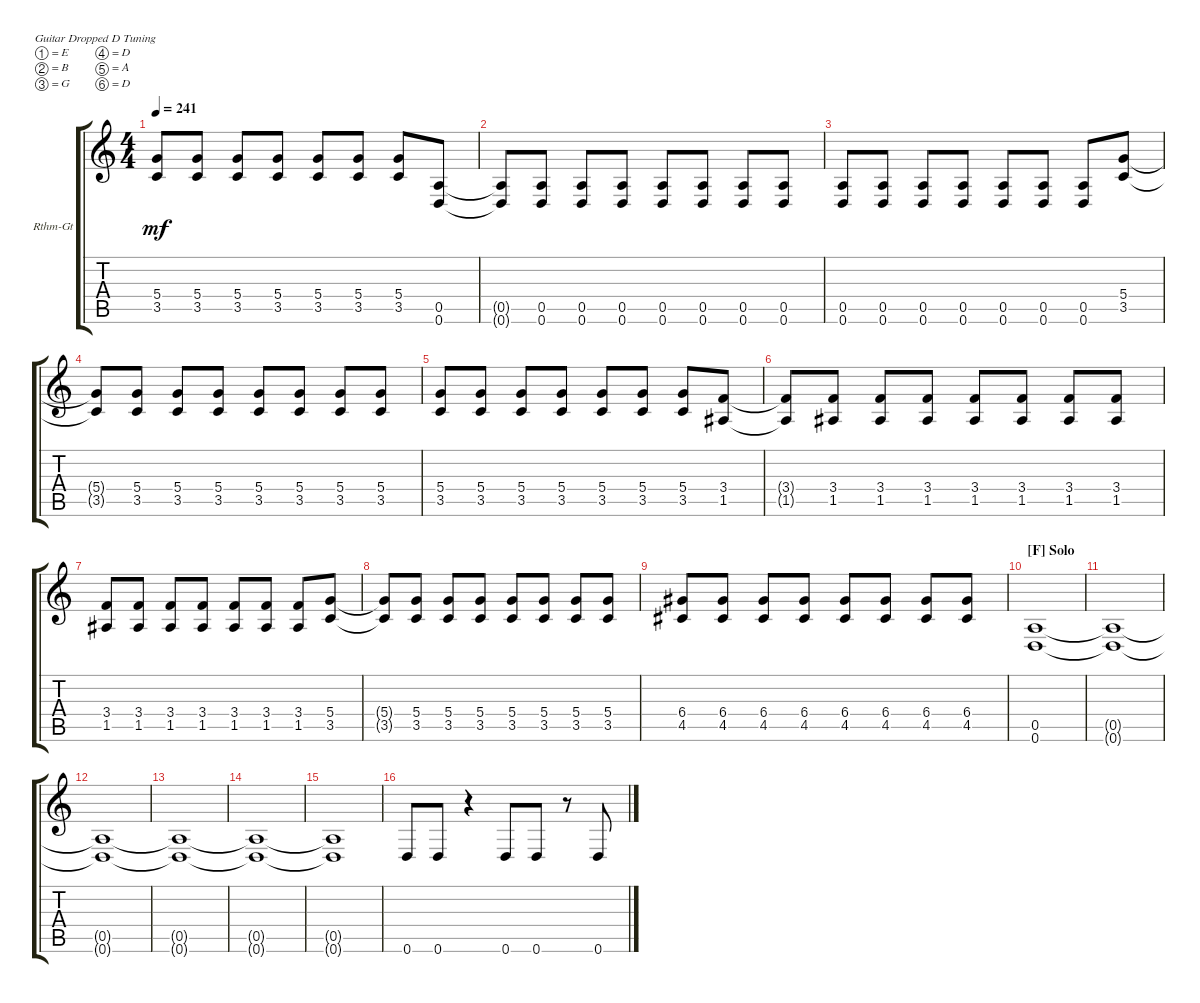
\defaultSystemsLayout 4
\bracketExtendMode groupsimilarinstruments
\firstSystemTrackNameOrientation horizontal
\otherSystemsTrackNameOrientation horizontal
\track ("Electric Guitar (Rhythm)" "Rthm-Gt") {instrument overdrivenguitar}
\staff {score tabs}
\tuning (E4 B3 G3 D3 A2 D2)
\ts (4 4)
\tempo 241
\clef g2
\ks c
(3.5 5.4).8{dy mf} (3.5 5.4).8 (3.5 5.4).8 (3.5 5.4).8 (3.5 5.4).8 (3.5 5.4).8 (3.5 5.4).8 (0.6 0.5).8 |
(0.5{t} 0.6{t}).8 (0.6 0.5).8 (0.6 0.5).8 (0.6 0.5).8 (0.6 0.5).8 (0.6 0.5).8 (0.6 0.5).8 (0.6 0.5).8 |
(0.6 0.5).8 (0.6 0.5).8 (0.6 0.5).8 (0.6 0.5).8 (0.6 0.5).8 (0.6 0.5).8 (0.6 0.5).8 (3.5 5.4).8 |
(5.4{t} 3.5{t}).8 (3.5 5.4).8 (3.5 5.4).8 (3.5 5.4).8 (3.5 5.4).8 (3.5 5.4).8 (3.5 5.4).8 (3.5 5.4).8 |
(3.5 5.4).8 (3.5 5.4).8 (3.5 5.4).8 (3.5 5.4).8 (3.5 5.4).8 (3.5 5.4).8 (3.5 5.4).8 (1.5 3.4).8 |
(3.4{t} 1.5{t}).8 (1.5 3.4).8 (1.5 3.4).8 (1.5 3.4).8 (1.5 3.4).8 (1.5 3.4).8 (1.5 3.4).8 (1.5 3.4).8 |
(1.5 3.4).8 (1.5 3.4).8 (1.5 3.4).8 (1.5 3.4).8 (1.5 3.4).8 (1.5 3.4).8 (1.5 3.4).8 (3.5 5.4).8 |
(5.4{t} 3.5{t}).8 (3.5 5.4).8 (3.5 5.4).8 (3.5 5.4).8 (3.5 5.4).8 (3.5 5.4).8 (3.5 5.4).8 (3.5 5.4).8 |
(4.5 6.4).8 (4.5 6.4).8 (4.5 6.4).8 (4.5 6.4).8 (4.5 6.4).8 (4.5 6.4).8 (4.5 6.4).8 (4.5 6.4).8 |
\section ("F" "Solo")
(0.6 0.5).1 |
(0.5{t} 0.6{t}).1 |
(0.6{t} 0.5{t}).1 |
(0.5{t} 0.6{t}).1 |
(0.6{t} 0.5{t}).1 |
(0.5{t} 0.6{t}).1 |
0.6.8 0.6.8 r.4 0.6.8 0.6.8 r.8 0.6.8
